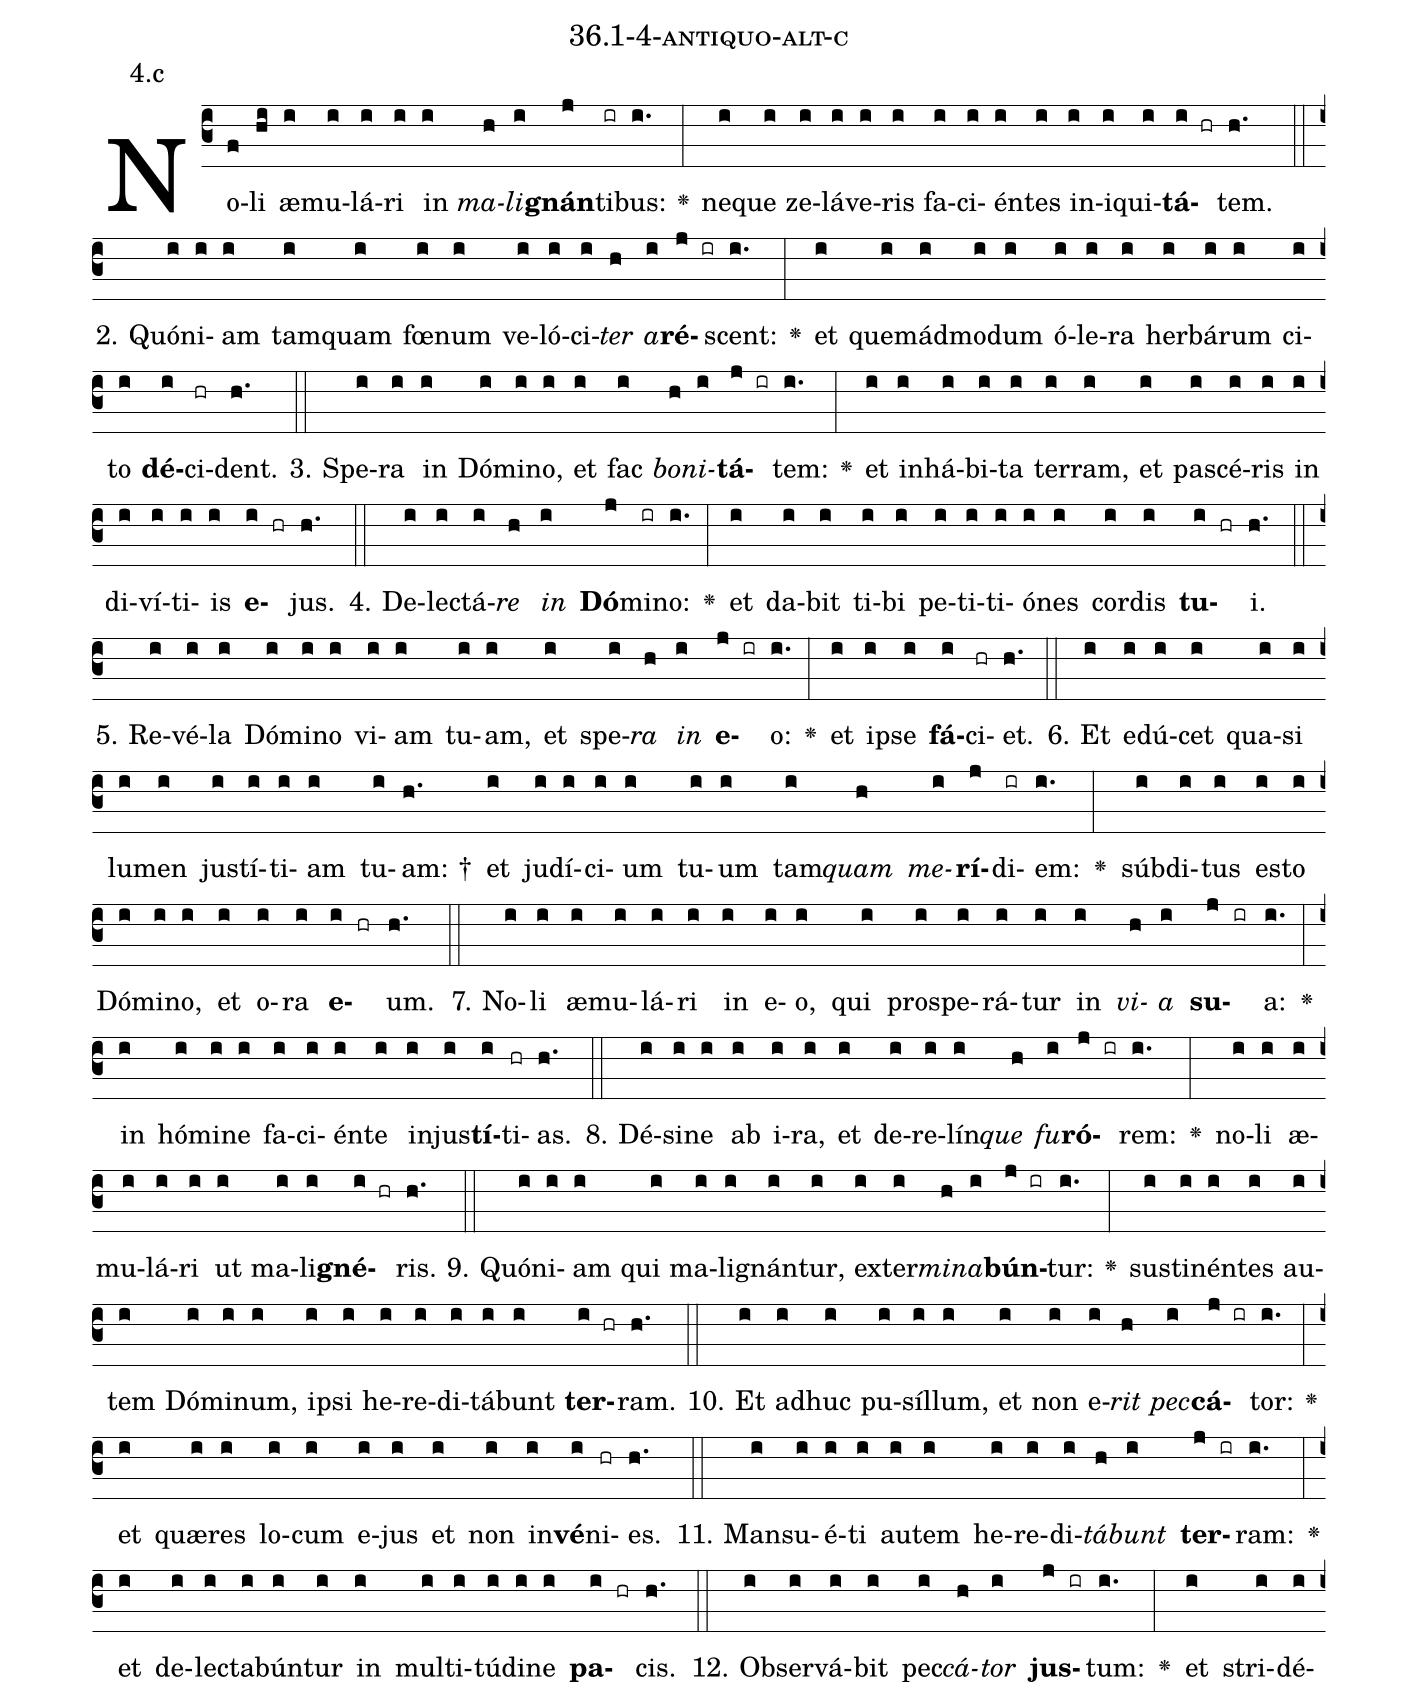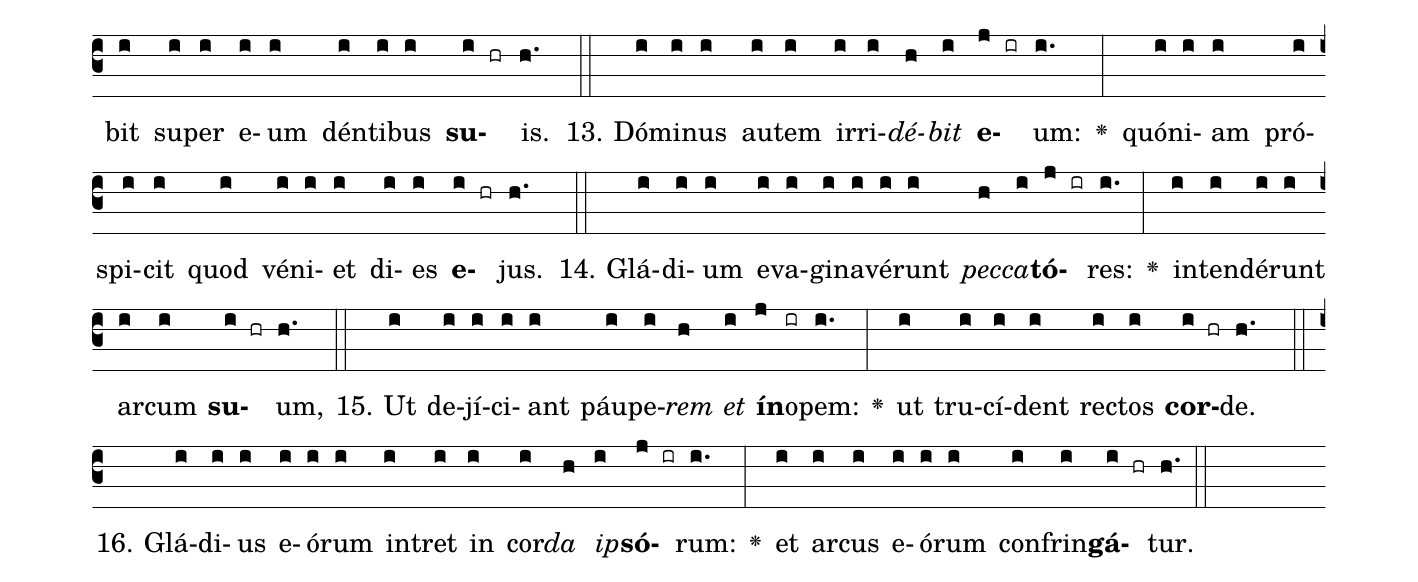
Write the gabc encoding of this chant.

name: 36.1-4-antiquo-alt-c;
annotation: 4.c;
%%
(c3)No(f)li(hi) æ(i)mu(i)lá(i)ri(i) in(i) <i>ma</i>(h)<i>li</i>(i)<b>gnán</b>(j)ti(ir)bus:(i.) <v>\greheightstar</v>(:) ne(i)que(i) ze(i)lá(i)ve(i)ris(i) fa(i)ci(i)én(i)tes(i) in(i)i(i)qui(i)<b>tá</b>(i hr)tem.(h.) (::)
2. Quón(i)i(i)am(i) tam(i)quam(i) fœ(i)num(i) ve(i)ló(i)ci(i)<i>ter</i>(h) <i>a</i>(i)<b>ré</b>(j ir)scent:(i.) <v>\greheightstar</v>(:) et(i) quem(i)ád(i)mo(i)dum(i) ó(i)le(i)ra(i) her(i)bá(i)rum(i) ci(i)to(i) <b>dé</b>(i)ci(hr)dent.(h.) (::)
3. Spe(i)ra(i) in(i) Dó(i)mi(i)no,(i) et(i) fac(i) <i>bo</i>(h)<i>ni</i>(i)<b>tá</b>(j ir)tem:(i.) <v>\greheightstar</v>(:) et(i) in(i)há(i)bi(i)ta(i) ter(i)ram,(i) et(i) pa(i)scé(i)ris(i) in(i) di(i)ví(i)ti(i)is(i) <b>e</b>(i hr)jus.(h.) (::)
4. De(i)lec(i)tá(i)<i>re</i>(h) <i>in</i>(i) <b>Dó</b>(j)mi(ir)no:(i.) <v>\greheightstar</v>(:) et(i) da(i)bit(i) ti(i)bi(i) pe(i)ti(i)ti(i)ó(i)nes(i) cor(i)dis(i) <b>tu</b>(i hr)i.(h.) (::)
5. Re(i)vé(i)la(i) Dó(i)mi(i)no(i) vi(i)am(i) tu(i)am,(i) et(i) spe(i)<i>ra</i>(h) <i>in</i>(i) <b>e</b>(j ir)o:(i.) <v>\greheightstar</v>(:) et(i) ip(i)se(i) <b>fá</b>(i)ci(hr)et.(h.) (::)
6. Et(i) e(i)dú(i)cet(i) qua(i)si(i) lu(i)men(i) jus(i)tí(i)ti(i)am(i) tu(i)am: †(h.) et(i) ju(i)dí(i)ci(i)um(i) tu(i)um(i) tam(i)<i>quam</i>(h) <i>me</i>(i)<b>rí</b>(j)di(ir)em:(i.) <v>\greheightstar</v>(:) súb(i)di(i)tus(i) es(i)to(i) Dó(i)mi(i)no,(i) et(i) o(i)ra(i) <b>e</b>(i hr)um.(h.) (::)
7. No(i)li(i) æ(i)mu(i)lá(i)ri(i) in(i) e(i)o,(i) qui(i) pro(i)spe(i)rá(i)tur(i) in(i) <i>vi</i>(h)<i>a</i>(i) <b>su</b>(j ir)a:(i.) <v>\greheightstar</v>(:) in(i) hó(i)mi(i)ne(i) fa(i)ci(i)én(i)te(i) in(i)jus(i)<b>tí</b>(i)ti(hr)as.(h.) (::)
8. Dé(i)si(i)ne(i) ab(i) i(i)ra,(i) et(i) de(i)re(i)lín(i)<i>que</i>(h) <i>fu</i>(i)<b>ró</b>(j ir)rem:(i.) <v>\greheightstar</v>(:) no(i)li(i) æ(i)mu(i)lá(i)ri(i) ut(i) ma(i)li(i)<b>gné</b>(i hr)ris.(h.) (::)
9. Quón(i)i(i)am(i) qui(i) ma(i)li(i)gnán(i)tur,(i) ex(i)ter(i)<i>mi</i>(h)<i>na</i>(i)<b>bún</b>(j ir)tur:(i.) <v>\greheightstar</v>(:) sus(i)ti(i)nén(i)tes(i) au(i)tem(i) Dó(i)mi(i)num,(i) ip(i)si(i) he(i)re(i)di(i)tá(i)bunt(i) <b>ter</b>(i hr)ram.(h.) (::)
10. Et(i) ad(i)huc(i) pu(i)síl(i)lum,(i) et(i) non(i) e(i)<i>rit</i>(h) <i>pec</i>(i)<b>cá</b>(j ir)tor:(i.) <v>\greheightstar</v>(:) et(i) quæ(i)res(i) lo(i)cum(i) e(i)jus(i) et(i) non(i) in(i)<b>vé</b>(i)ni(hr)es.(h.) (::)
11. Man(i)su(i)é(i)ti(i) au(i)tem(i) he(i)re(i)di(i)<i>tá</i>(h)<i>bunt</i>(i) <b>ter</b>(j ir)ram:(i.) <v>\greheightstar</v>(:) et(i) de(i)lec(i)ta(i)bún(i)tur(i) in(i) mul(i)ti(i)tú(i)di(i)ne(i) <b>pa</b>(i hr)cis.(h.) (::)
12. Ob(i)ser(i)vá(i)bit(i) pec(i)<i>cá</i>(h)<i>tor</i>(i) <b>jus</b>(j ir)tum:(i.) <v>\greheightstar</v>(:) et(i) stri(i)dé(i)bit(i) su(i)per(i) e(i)um(i) dén(i)ti(i)bus(i) <b>su</b>(i hr)is.(h.) (::)
13. Dó(i)mi(i)nus(i) au(i)tem(i) ir(i)ri(i)<i>dé</i>(h)<i>bit</i>(i) <b>e</b>(j ir)um:(i.) <v>\greheightstar</v>(:) quón(i)i(i)am(i) pró(i)spi(i)cit(i) quod(i) vé(i)ni(i)et(i) di(i)es(i) <b>e</b>(i hr)jus.(h.) (::)
14. Glá(i)di(i)um(i) e(i)va(i)gi(i)na(i)vé(i)runt(i) <i>pec</i>(h)<i>ca</i>(i)<b>tó</b>(j ir)res:(i.) <v>\greheightstar</v>(:) in(i)ten(i)dé(i)runt(i) ar(i)cum(i) <b>su</b>(i hr)um,(h.) (::)
15. Ut(i) de(i)jí(i)ci(i)ant(i) páu(i)pe(i)<i>rem</i>(h) <i>et</i>(i) <b>ín</b>(j)o(ir)pem:(i.) <v>\greheightstar</v>(:) ut(i) tru(i)cí(i)dent(i) rec(i)tos(i) <b>cor</b>(i hr)de.(h.) (::)
16. Glá(i)di(i)us(i) e(i)ó(i)rum(i) in(i)tret(i) in(i) cor(i)<i>da</i>(h) <i>ip</i>(i)<b>só</b>(j ir)rum:(i.) <v>\greheightstar</v>(:) et(i) ar(i)cus(i) e(i)ó(i)rum(i) con(i)frin(i)<b>gá</b>(i hr)tur.(h.) (::)
